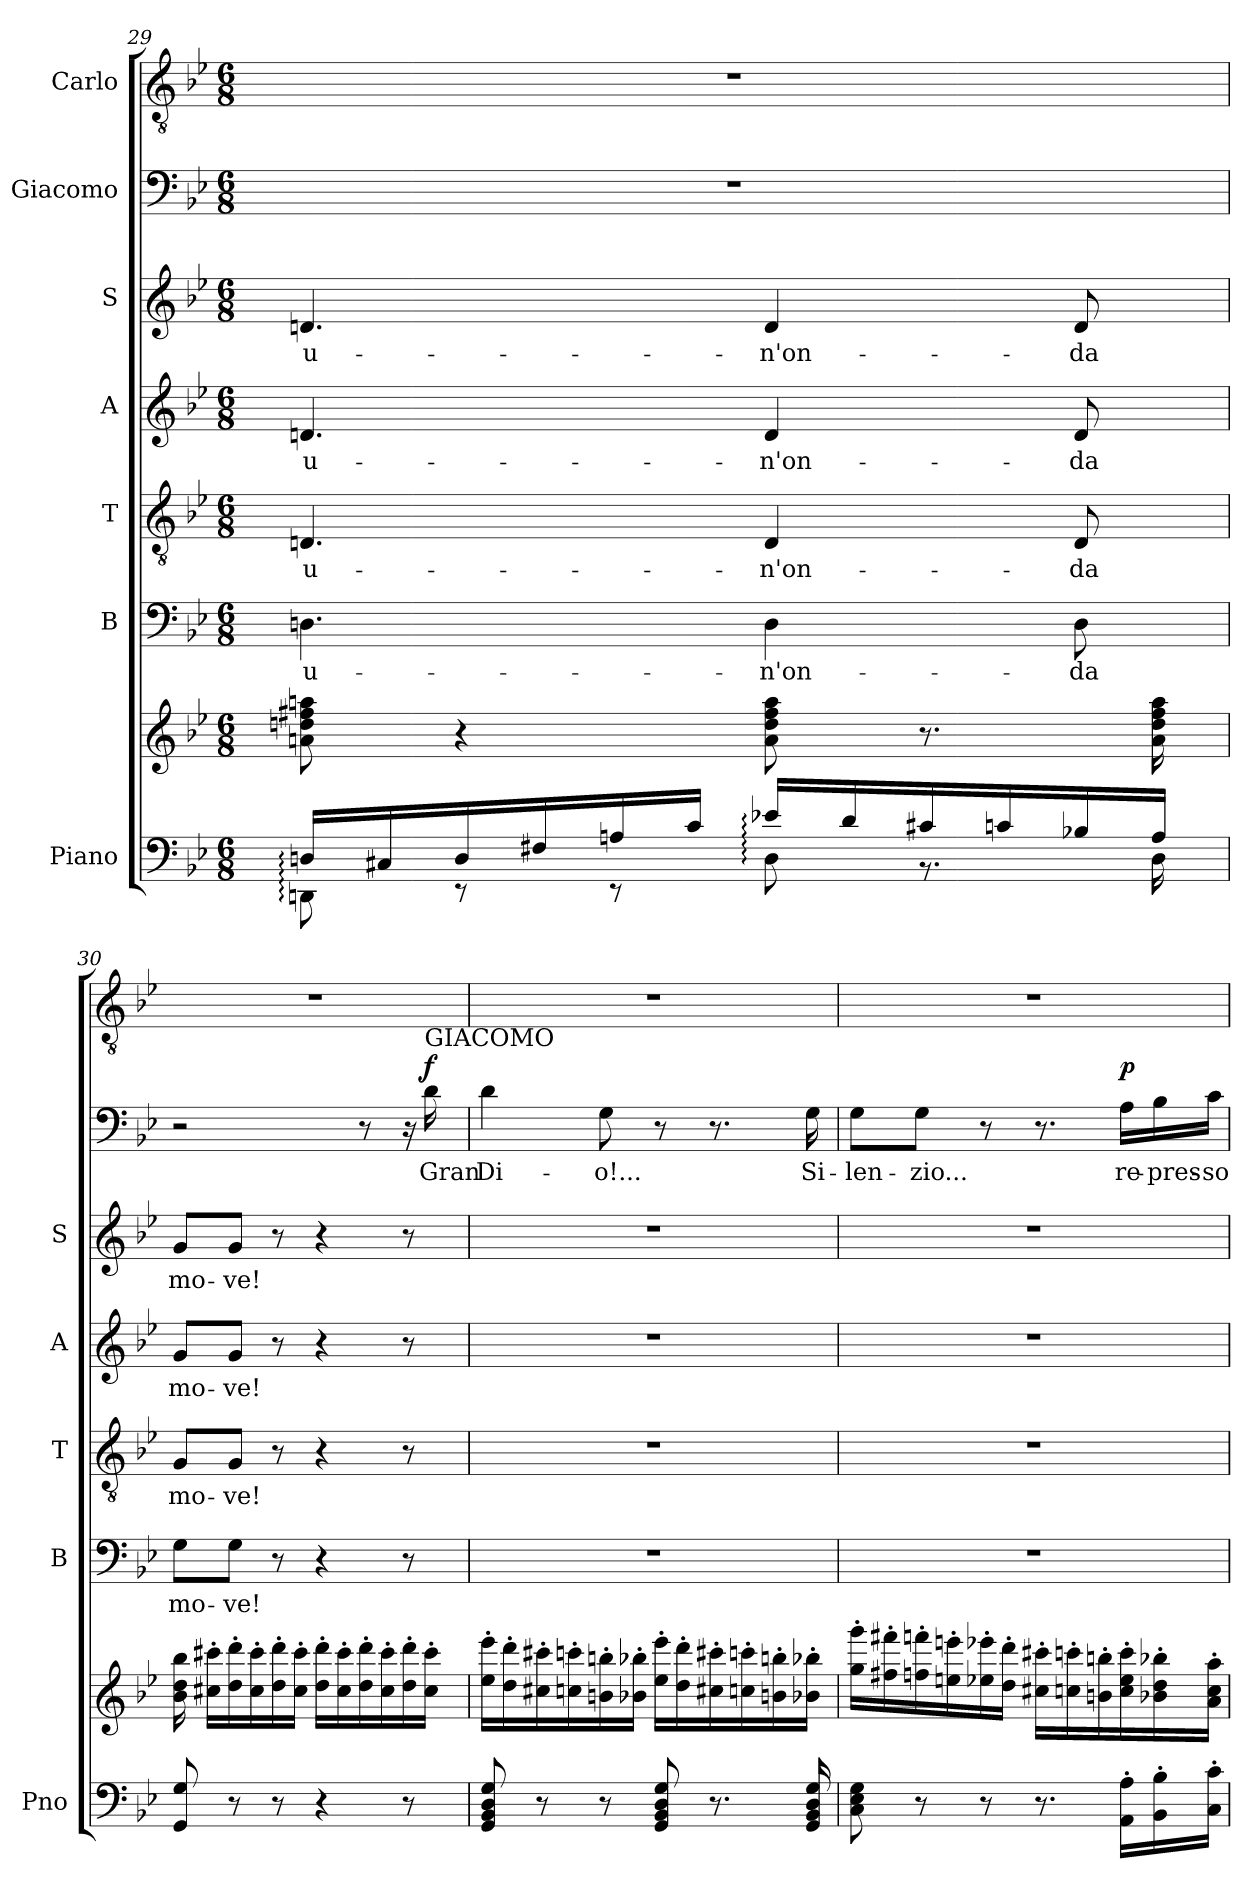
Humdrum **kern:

**kern	**kern	**kern	**text	**kern	**text	**kern	**text	**kern	**text	**kern	**text	**dynam	**kern
*part7	*part7	*part6	*part6	*part5	*part5	*part4	*part4	*part3	*part3	*part2	*part2	*part2	*part1
*staff8	*staff7	*staff6	*staff6	*staff5	*staff5	*staff4	*staff4	*staff3	*staff3	*staff2	*staff2	*staff2	*staff1
*I"Piano	*	*I"B	*	*I"T	*	*I"A	*	*I"S	*	*I"Giacomo	*	*	*I"Carlo
*I'Pno	*	*I'B	*	*I'T	*	*I'A	*	*I'S	*	*	*	*	*
!!LO:PB:g=z
*clefF4	*clefG2	*clefF4	*	*clefGv2	*	*clefG2	*	*clefG2	*	*clefF4	*	*	*clefGv2
*k[b-e-]	*k[b-e-]	*k[b-e-]	*	*k[b-e-]	*	*k[b-e-]	*	*k[b-e-]	*	*k[b-e-]	*	*	*k[b-e-]
*M6/8	*M6/8	*M6/8	*	*M6/8	*	*M6/8	*	*M6/8	*	*M6/8	*	*	*M6/8
=29	=29	=29	=29	=29	=29	=29	=29	=29	=29	=29	=29	=29	=29
*^	*	*	*	*	*	*	*	*	*	*	*	*	*
!	!	!	!	!LO:LY:b	!	!LO:LY:b	!	!LO:LY:b	!	!LO:LY:b	!	!	!	!
16Dn:/LL	8DDn:\	8an\ 8ddn\ 8ff#X\ 8aan\	4.Dn\	u-	4.Dn/	u-	4.dn/	u-	4.dn/	u-	2.r	.	.	2.r
16C#X/	.	.	.	.	.	.	.	.	.	.	.	.	.	.
16D/	8r	4r	.	.	.	.	.	.	.	.	.	.	.	.
16F#X/	.	.	.	.	.	.	.	.	.	.	.	.	.	.
16An/	8r	.	.	.	.	.	.	.	.	.	.	.	.	.
16c/JJ	.	.	.	.	.	.	.	.	.	.	.	.	.	.
!	!	!	!	!LO:LY:b	!	!LO:LY:b	!	!LO:LY:b	!	!LO:LY:b	!	!	!	!
16e-X:/LL	8D:\	8a\ 8dd\ 8ff#\ 8aa\	4D\	-n'on-	4D/	-n'on-	4d/	-n'on-	4d/	-n'on-	.	.	.	.
16d/	.	.	.	.	.	.	.	.	.	.	.	.	.	.
16c#X/	8.r	8.r	.	.	.	.	.	.	.	.	.	.	.	.
16cn/	.	.	.	.	.	.	.	.	.	.	.	.	.	.
!	!	!	!	!LO:LY:b	!	!LO:LY:b	!	!LO:LY:b	!	!LO:LY:b	!	!	!	!
16B-X/	.	.	8D\	-da	8D/	-da	8d/	-da	8d/	-da	.	.	.	.
16A/JJ	16D\	16a\ 16dd\ 16ff#\ 16aa\	.	.	.	.	.	.	.	.	.	.	.	.
=30	=30	=30	=30	=30	=30	=30	=30	=30	=30	=30	=30	=30	=30	=30
!LO:TX:a:i:t=leggero	!	!	!	!	!	!	!	!	!	!	!	!	!	!
!	!	!	!	!LO:LY:b	!	!LO:LY:b	!	!LO:LY:b	!	!LO:LY:b	!	!	!	!
*v	*v	*	*	*	*	*	*	*	*	*	*	*	*	*
8GG/ 8G/	16b-\ 16dd\ 16bb-\	8G\L	mo-	8G/L	mo-	8g/L	mo-	8g/L	mo-	2r	.	.	2.r
.	16cc#X\' 16ccc#X\'LL	.	.	.	.	.	.	.	.	.	.	.	.
!	!	!	!LO:LY:b	!	!LO:LY:b	!	!LO:LY:b	!	!LO:LY:b	!	!	!	!
8r	16dd\' 16ddd\'	8G\J	-ve!	8G/J	-ve!	8g/J	-ve!	8g/J	-ve!	.	.	.	.
.	16cc#\' 16ccc#\'	.	.	.	.	.	.	.	.	.	.	.	.
8r	16dd\' 16ddd\'	8r	.	8r	.	8r	.	8r	.	.	.	.	.
.	16cc#\' 16ccc#\'JJ	.	.	.	.	.	.	.	.	.	.	.	.
4r	16dd\' 16ddd\'LL	4r	.	4r	.	4r	.	4r	.	.	.	.	.
.	16cc#\' 16ccc#\'	.	.	.	.	.	.	.	.	.	.	.	.
.	16dd\' 16ddd\'	.	.	.	.	.	.	.	.	8r	.	.	.
.	16cc#\' 16ccc#\'	.	.	.	.	.	.	.	.	.	.	.	.
8r	16dd\' 16ddd\'	8r	.	8r	.	8r	.	8r	.	16r	.	.	.
!	!	!	!	!	!	!	!	!	!	!LO:TX:a:t=GIACOMO	!	!	!
!	!	!	!	!	!	!	!	!	!	!	!LO:LY:b	!LO:DY:a	!
.	16cc#\' 16ccc#\'JJ	.	.	.	.	.	.	.	.	16d\	Gran	f	.
!!LO:LB:g=z
=31	=31	=31	=31	=31	=31	=31	=31	=31	=31	=31	=31	=31	=31
!	!	!	!	!	!	!	!	!	!	!	!LO:LY:b	!	!
8GG/ 8BB-/ 8D/ 8G/	16ee-\' 16eee-\'LL	2.r	.	2.r	.	2.r	.	2.r	.	4d\	Di-	.	2.r
.	16dd\' 16ddd\'	.	.	.	.	.	.	.	.	.	.	.	.
8r	16cc#X\' 16ccc#X\'	.	.	.	.	.	.	.	.	.	.	.	.
.	16ccn\' 16cccn\'	.	.	.	.	.	.	.	.	.	.	.	.
!	!	!	!	!	!	!	!	!	!	!	!LO:LY:b	!	!
8r	16bn\' 16bbn\'	.	.	.	.	.	.	.	.	8G\	-o!...	.	.
.	16b-X\' 16bb-X\'JJ	.	.	.	.	.	.	.	.	.	.	.	.
8GG/ 8BB-/ 8D/ 8G/	16ee-\' 16eee-\'LL	.	.	.	.	.	.	.	.	8r	.	.	.
.	16dd\' 16ddd\'	.	.	.	.	.	.	.	.	.	.	.	.
8.r	16cc#X\' 16ccc#X\'	.	.	.	.	.	.	.	.	8.r	.	.	.
.	16ccn\' 16cccn\'	.	.	.	.	.	.	.	.	.	.	.	.
.	16bn\' 16bbn\'	.	.	.	.	.	.	.	.	.	.	.	.
!	!	!	!	!	!	!	!	!	!	!	!LO:LY:b	!	!
16GG/ 16BB-/ 16D/ 16G/	16b-X\' 16bb-X\'JJ	.	.	.	.	.	.	.	.	16G\	Si-	.	.
=32	=32	=32	=32	=32	=32	=32	=32	=32	=32	=32	=32	=32	=32
!	!	!	!	!	!	!	!	!	!	!	!LO:LY:b	!	!
8C\ 8E-\ 8G\	16gg\' 16ggg\'LL	2.r	.	2.r	.	2.r	.	2.r	.	8G\L	-len-	.	2.r
.	16ff#X\' 16fff#X\'	.	.	.	.	.	.	.	.	.	.	.	.
!	!	!	!	!	!	!	!	!	!	!	!LO:LY:b	!	!
8r	16ffn\' 16fffn\'	.	.	.	.	.	.	.	.	8G\J	-zio...	.	.
.	16een\' 16eeen\'	.	.	.	.	.	.	.	.	.	.	.	.
8r	16ee-X\' 16eee-X\'	.	.	.	.	.	.	.	.	8r	.	.	.
.	16dd\' 16ddd\'JJ	.	.	.	.	.	.	.	.	.	.	.	.
8.r	16cc#X\' 16ccc#X\'LL	.	.	.	.	.	.	.	.	8.r	.	.	.
.	16ccn\' 16cccn\'	.	.	.	.	.	.	.	.	.	.	.	.
.	16bn\' 16bbn\'	.	.	.	.	.	.	.	.	.	.	.	.
!	!	!	!	!	!	!	!	!	!	!	!LO:LY:b	!LO:DY:a	!
16AA\' 16A\'LL	16cc\' 16ee-\' 16ccc\'	.	.	.	.	.	.	.	.	16A\LL	re-	p	.
!	!	!	!	!	!	!	!	!	!	!	!LO:LY:b	!	!
16BB-\' 16B-\'	16b-X\' 16dd\' 16bb-X\'	.	.	.	.	.	.	.	.	16B-\	-pres-	.	.
!	!	!	!	!	!	!	!	!	!	!	!LO:LY:b	!	!
16C\' 16c\'JJ	16a\' 16cc\' 16aa\'JJ	.	.	.	.	.	.	.	.	16c\JJ	-so	.	.
=	=	=	=	=	=	=	=	=	=	=	=	=	=
*-	*-	*-	*-	*-	*-	*-	*-	*-	*-	*-	*-	*-	*-
